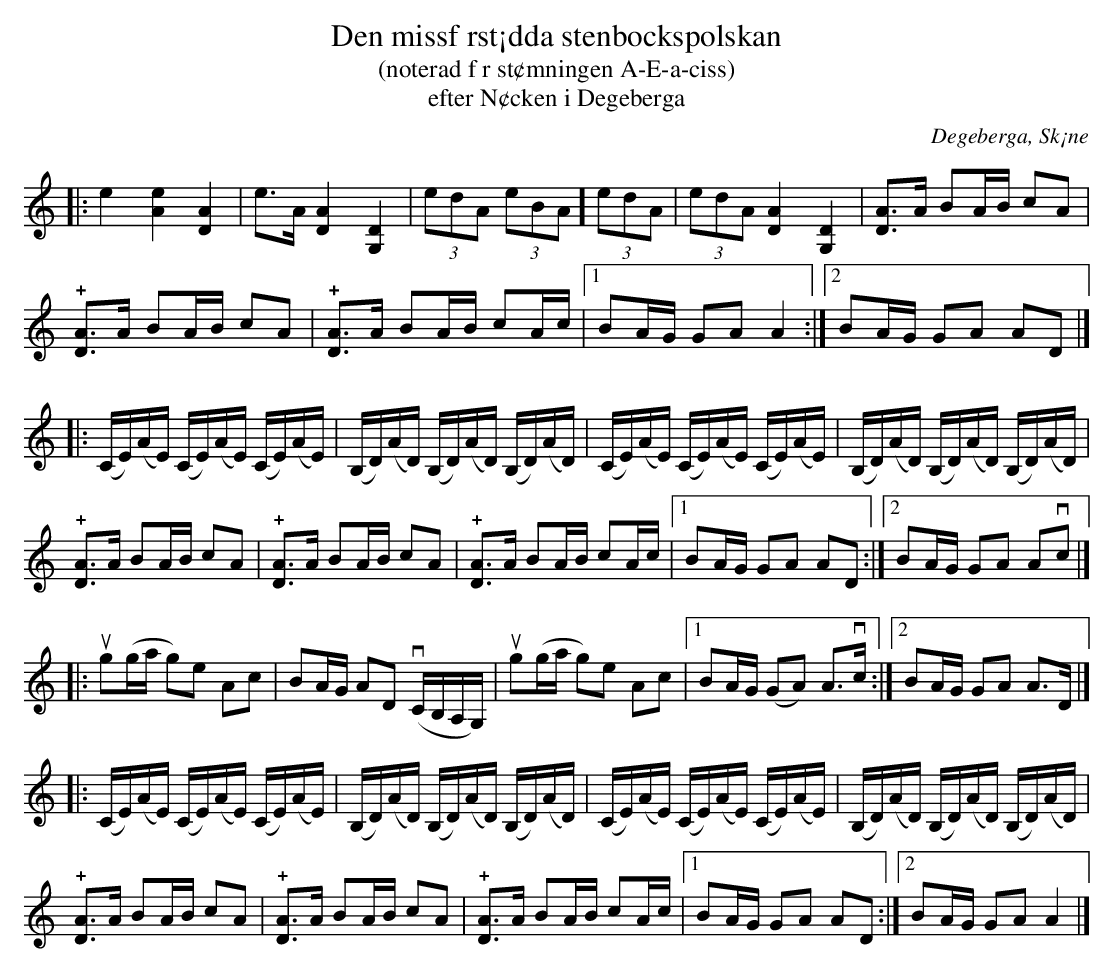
X:1
T:Den missf rst¡dda stenbockspolskan
T:(noterad f r st¢mningen A-E-a-ciss)
T:efter N¢cken i Degeberga
O:Degeberga, Sk¡ne
U:o=+open+
M:none
K:Am
[L:1/8]|:e2 [A2e2] [D2A2] |e>A [DA]2 [G,D]2 | (3edA (3eBA] (3edA | (3edA [DA]2 [G,D]2 |[DA]>A BA/B/ cA |
 !+![DA]>A BA/B/ cA | !+![DA]>A BA/B/ cA/c/ |1 BA/G/ GA A2 :|2 BA/G/ GA AD |]
[L:1/16]|: (CE)(AE) (CE)(AE) (CE)(AE) | (B,D)(AD) (B,D)(AD) (B,D)(AD) | (CE)(AE) (CE)(AE) (CE)(AE) | (B,D)(AD) (B,D)(AD) (B,D)(AD) |
[L:1/8] !+![DA]>A BA/B/ cA | !+![DA]>A BA/B/ cA | !+![DA]>A BA/B/ cA/c/ |1 BA/G/ GA AD :|2 BA/G/ GA Avc |]
[L:1/8] |: ug(g/a/ g)e Ac | BA/G/ AD v(C/B,/A,/G,/) | ug(g/a/ g)e Ac |1 BA/G/ (GA) A>vc :|2 BA/G/ GA A>D |]
[L:1/16]|: (CE)(AE) (CE)(AE) (CE)(AE) | (B,D)(AD) (B,D)(AD) (B,D)(AD) | (CE)(AE) (CE)(AE) (CE)(AE) | (B,D)(AD) (B,D)(AD) (B,D)(AD) |
[L:1/8] !+![DA]>A BA/B/ cA | !+![DA]>A BA/B/ cA | !+![DA]>A BA/B/ cA/c/ |1 BA/G/ GA AD :|2 BA/G/ GA A2 |]
